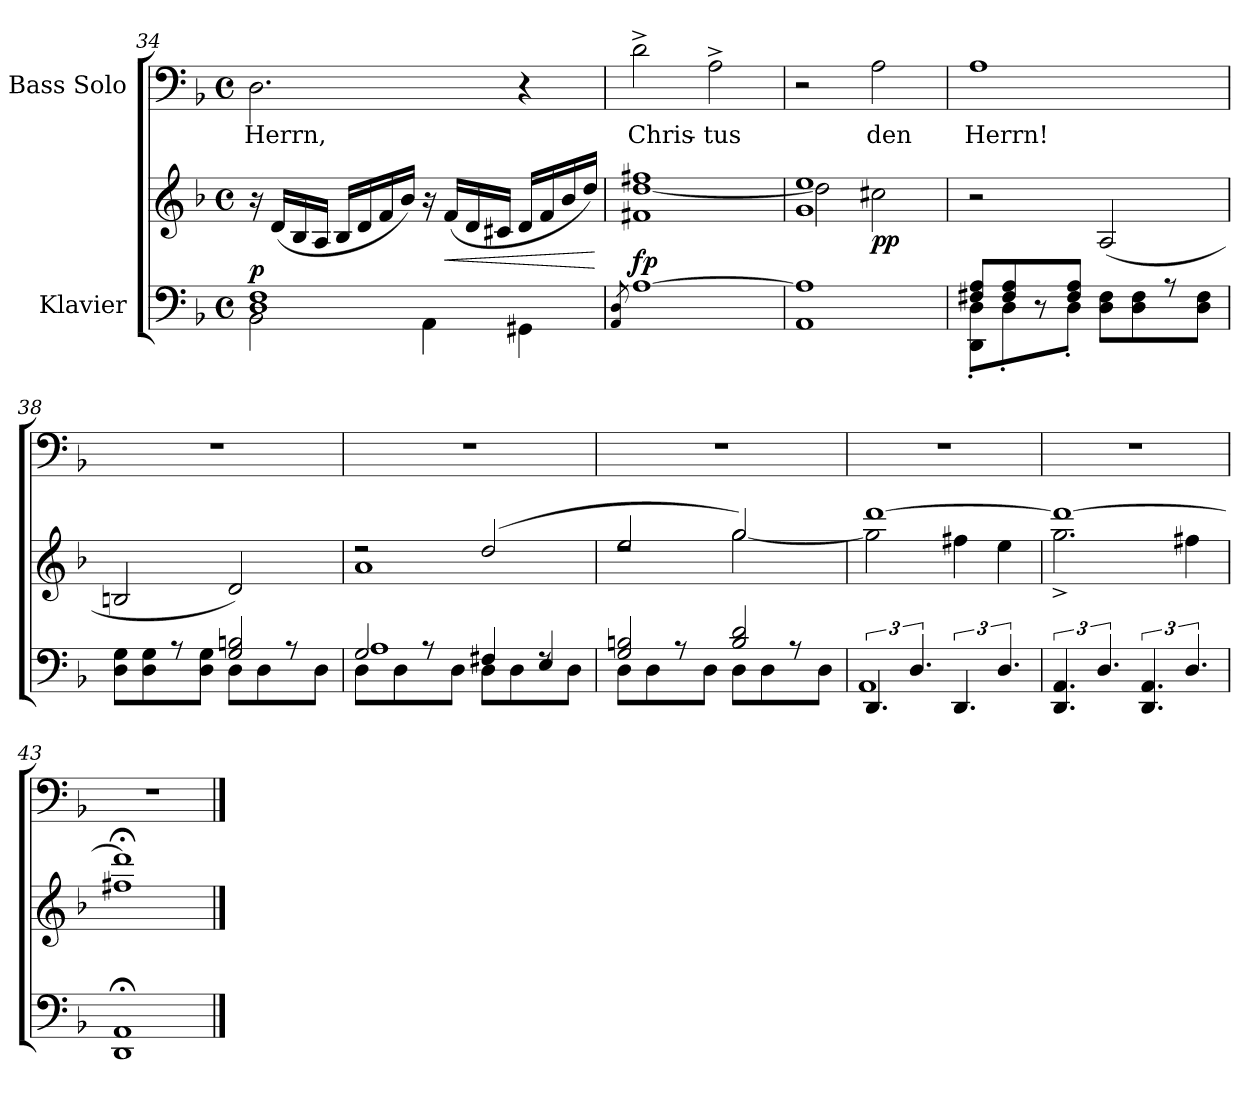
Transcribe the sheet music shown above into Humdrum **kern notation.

**kern	**kern	**dynam	**kern	**text
*part2	*part2	*part2	*part1	*part1
*staff3	*staff2	*staff2/3	*staff1	*staff1
*I"Klavier	*	*	*I"Bass Solo	*
*clefF4	*clefG2	*	*clefF4	*
*k[b-]	*k[b-]	*	*k[b-]	*
*M4/4	*M4/4	*	*M4/4	*
*met(c)	*met(c)	*	*met(c)	*
=34	=34	=34	=34	=34
*^	*	*	*	*
!	!	!	!LO:DY:a=2	!	!LO:LY:b
1D 1F	2BB-\	16r	p	2.D\	Herrn,
.	.	(>16d/LL	.	.	.
.	.	16B-/	.	.	.
.	.	16A/JJ	.	.	.
.	.	16B-/LL	.	.	.
.	.	16d/	.	.	.
.	.	16f/	.	.	.
.	.	16b-/JJ)	.	.	.
.	4AA\	16r	.	.	.
!	!	!	!LO:HP:b	!	!
.	.	(>16f/LL	<	.	.
.	.	16d/	.	.	.
.	.	16c#X/JJ	.	.	.
.	4GG#X\	16d/LL	.	4r	.
.	.	16f/	.	.	.
.	.	16b-/	.	.	.
.	.	16dd/JJ)	.	.	.
*v	*v	*	*	*	*
.	.	[	.	.
=35	=35	=35	=35	=35
8qAA/ 8qD/	.	.	.	.
*	*^	*	*	*
!	!	!	!LO:DY:a=2	!	!LO:LY:b
[1A	1f#X 1ff#X	[1dd	fp	2d^\	Chris-
!	!	!	!	!	!LO:LY:b
.	.	.	.	2A^\	-tus
=36	=36	=36	=36	=36	=36
*^	*	*	*	*	*
1A]	1AA	1g 1ee	2dd\]	.	2r	.
!	!	!	!	!LO:DY:b	!	!LO:LY:b
.	.	.	2cc#X\	pp	2A\	den
=37	=37	=37	=37	=37	=37	=37
!	!	!	!	!	!	!LO:LY:b
*	*	*v	*v	*	*	*
8F#X/ 8A/L	8DD\' 8D\'L	2r	.	1A	Herrn!
8F#/ 8A/	8D'\	.	.	.	.
8r	8ryy	.	.	.	.
8F#/ 8A/J	8D'\J	.	.	.	.
2ryy	8D\ 8F#\L	(2A/	.	.	.
.	8D\ 8F#\	.	.	.	.
.	8rA	.	.	.	.
.	8D\ 8F#\J	.	.	.	.
!!LO:LB:g=z
=38	=38	=38	=38	=38	=38
2rFyy	8D\ 8G\L	2Bn/	.	1r	.
.	8D\ 8G\	.	.	.	.
.	8rA	.	.	.	.
.	8D\ 8G\J	.	.	.	.
2G/ 2Bn/	8D\L	2d/)	.	.	.
.	8D\	.	.	.	.
.	8rA	.	.	.	.
.	8D\J	.	.	.	.
=39	=39	=39	=39	=39	=39
*	*^	*^	*	*	*
2G/	8D\L	1A	2r	1a	.	1r	.
.	8D\	.	.	.	.	.	.
.	8rA	.	.	.	.	.	.
.	8D\J	.	.	.	.	.	.
4F#X/	8D\L	.	(2dd/	.	.	.	.
.	8D\	.	.	.	.	.	.
4E/	8rF	.	.	.	.	.	.
.	8D\J	.	.	.	.	.	.
*	*v	*v	*	*	*	*	*
=40	=40	=40	=40	=40	=40	=40
2G/ 2Bn/	8D\L	2ee/	2rdd	.	1r	.
.	8D\	.	.	.	.	.
.	8rA	.	.	.	.	.
.	8D\J	.	.	.	.	.
2B/ 2d/	8D\L	2gg/)	[2gg\	.	.	.
.	8D\	.	.	.	.	.
.	8rA	.	.	.	.	.
.	8D\J	.	.	.	.	.
=41	=41	=41	=41	=41	=41	=41
6.DD/	1AA	[1ddd	2gg\]	.	1r	.
6.D/	.	.	.	.	.	.
6.DD/	.	.	4ff#X\	.	.	.
6.D/	.	.	4ee\	.	.	.
*v	*v	*	*	*	*	*
=42	=42	=42	=42	=42	=42
6.DD/ 6.AA/	1ddd_	2.gg^\	.	1r	.
6.D/	.	.	.	.	.
6.DD/ 6.AA/	.	.	.	.	.
6.D/	.	4ff#X\	.	.	.
=43	=43	=43	=43	=43	=43
1DD;< 1AA;<	1ddd;<]	1ff#X	.	1r	.
*	*v	*v	*	*	*
==	==	==	==	==
*-	*-	*-	*-	*-
